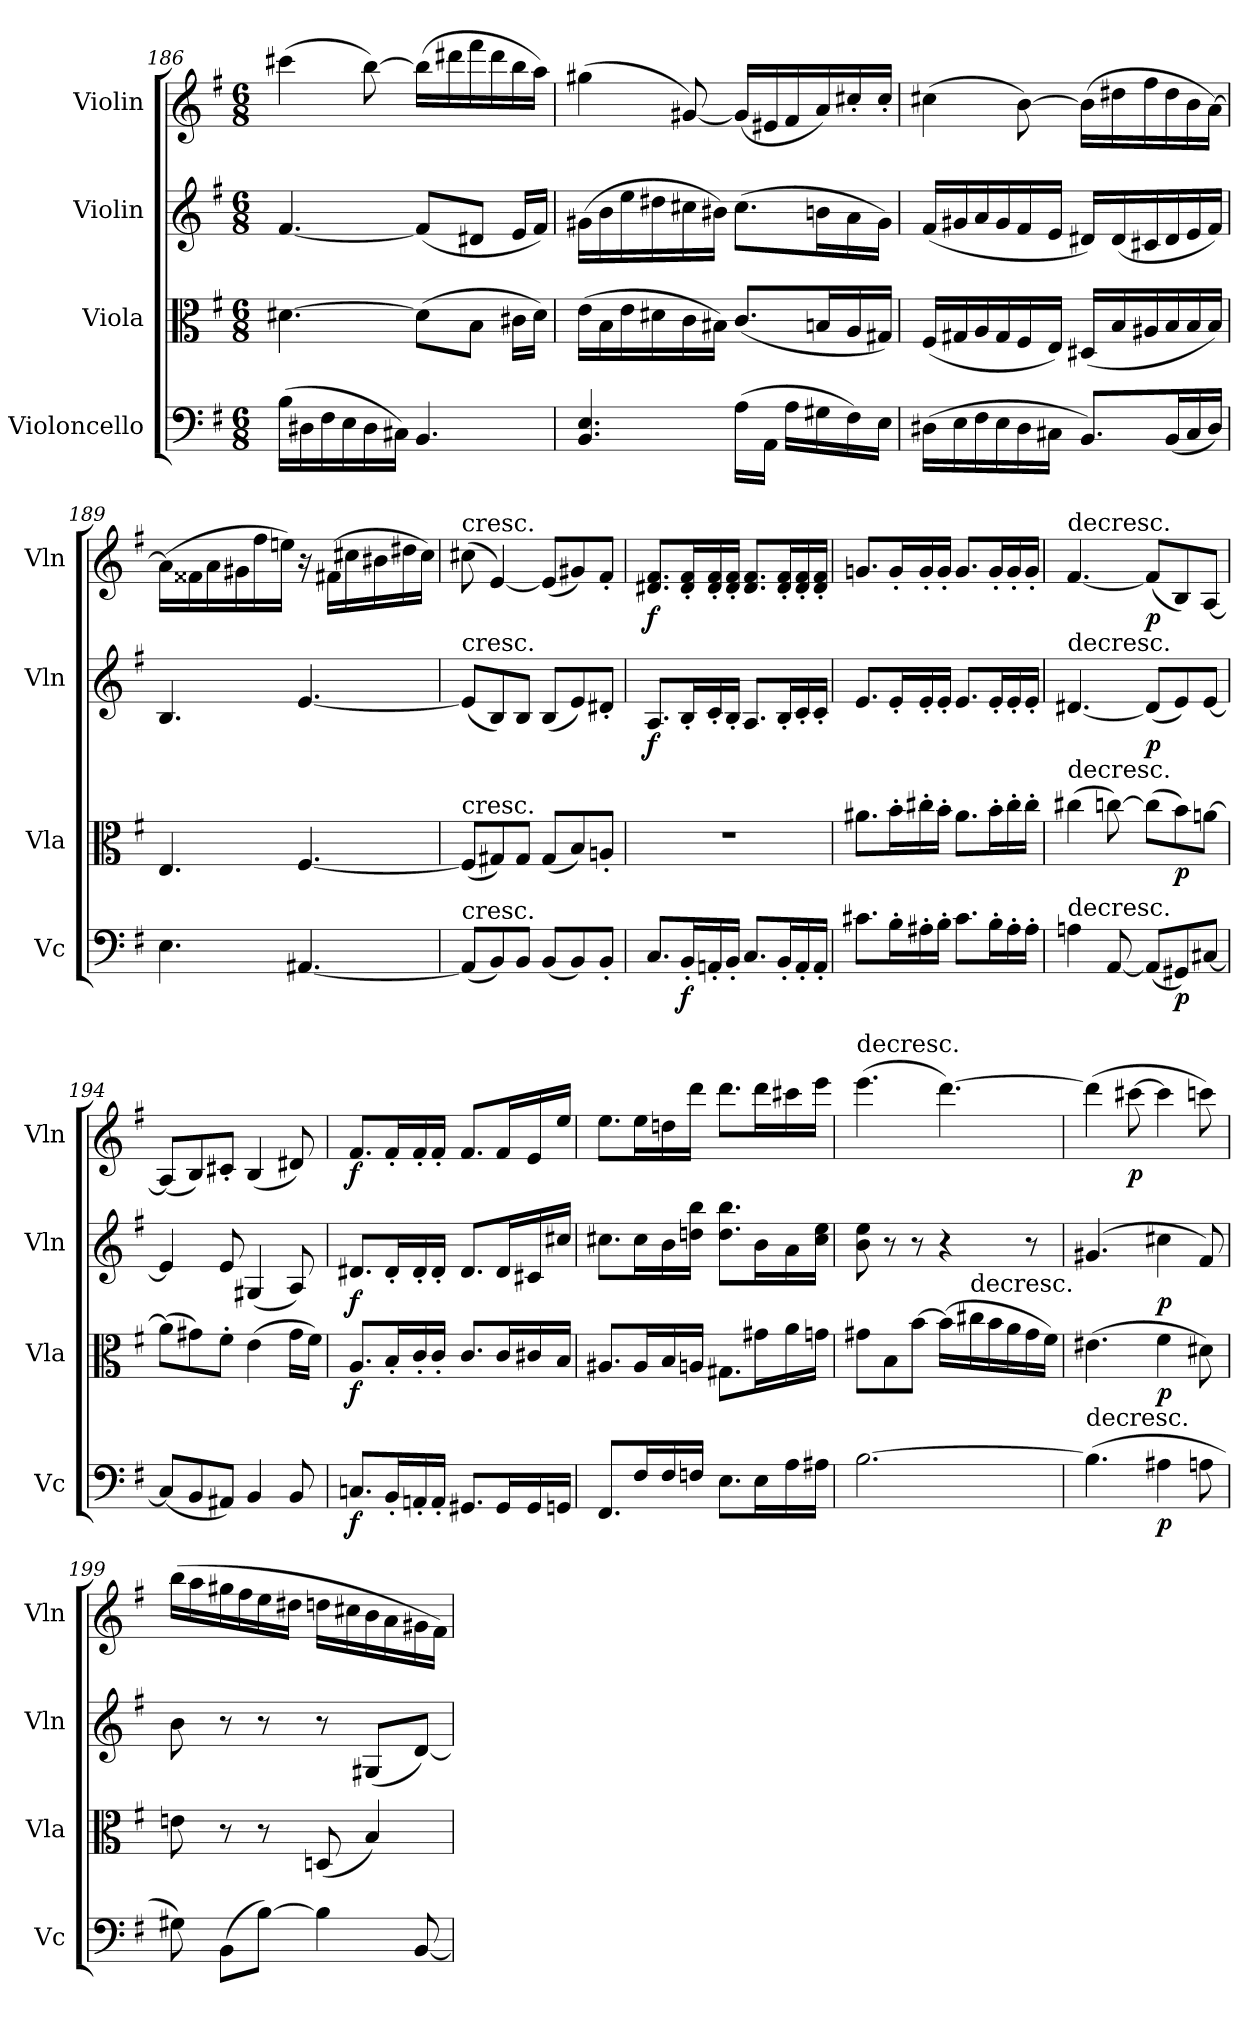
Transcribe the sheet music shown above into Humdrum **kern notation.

**kern	**dynam	**kern	**dynam	**kern	**dynam	**kern	**dynam
*part4	*part4	*part3	*part3	*part2	*part2	*part1	*part1
*staff4	*staff4	*staff3	*staff3	*staff2	*staff2	*staff1	*staff1
*I"Violoncello	*	*I"Viola	*	*I"Violin	*	*I"Violin	*
*I'Vc	*	*I'Vla	*	*I'Vln	*	*I'Vln	*
*clefF4	*	*clefC3	*	*clefG2	*	*clefG2	*
*k[f#]	*	*k[f#]	*	*k[f#]	*	*k[f#]	*
*e:	*	*e:	*	*e:	*	*e:	*
*M6/8	*	*M6/8	*	*M6/8	*	*M6/8	*
=186	=186	=186	=186	=186	=186	=186	=186
(16B\LL	.	[4.d#X\	.	[4.f#/	.	(4ccc#X\	.
16D#X\	.	.	.	.	.	.	.
16F#\	.	.	.	.	.	.	.
16E\	.	.	.	.	.	.	.
16D#\	.	.	.	.	.	[8bb\)	.
16C#X\JJ)	.	.	.	.	.	.	.
4.BB/	.	(8d#\L]	.	(8f#/L]	.	(16bb\LL]	.
.	.	.	.	.	.	16ddd#X\	.
.	.	8B\J	.	8d#X/J	.	16fff#\	.
.	.	.	.	.	.	16ddd#\	.
.	.	16c#X\LL	.	16e/LL	.	16bb\	.
.	.	16d#\JJ)	.	16f#/JJ)	.	16aa\JJ)	.
=187	=187	=187	=187	=187	=187	=187	=187
4.BB/ 4.E/	.	(16e\LL	.	(16g#X\LL	.	(4gg#X\	.
.	.	16B\	.	16b\	.	.	.
.	.	16e\	.	16ee\	.	.	.
.	.	16d#X\	.	16dd#X\	.	.	.
.	.	16c\	.	16cc#X\	.	[8g#X/)	.
.	.	16B#X\JJ)	.	16b#X\JJ)	.	.	.
(16A\LL	.	(8.c/L	.	(8.cc#\L	.	(16g#/LL]	.
16AA\JJ	.	.	.	.	.	16e#X/	.
16A\LL	.	.	.	.	.	16f#/	.
16G#X\	.	16Bn/L	.	16bn\L	.	16a/)	.
16F#\)	.	16A/	.	16a\	.	16cc#X'/	.
16E\JJ	.	16G#X/JJ)	.	16g#\JJ)	.	16cc#'/JJ	.
=188	=188	=188	=188	=188	=188	=188	=188
(16D#X\LL	.	(16F#/LL	.	(16f#/LL	.	(4cc#X\	.
16E\	.	16G#X/	.	16g#X/	.	.	.
16F#\	.	16A/	.	16a/	.	.	.
16E\	.	16G#/	.	16g#/	.	.	.
16D#\	.	16F#/	.	16f#/	.	[8b\)	.
16C#X\JJ	.	16E/JJ)	.	16e/JJ	.	.	.
8.BB/L)	.	(16D#X/LL	.	16d#X/LL)	.	(16b\LL]	.
.	.	16B/	.	(16d#/	.	16dd#X\	.
.	.	16A#X/	.	16c#X/	.	16ff#\	.
(16BB/L	.	16B/	.	16d#/	.	16dd#\	.
16C#/	.	16B/	.	16e/	.	16b\	.
16D#/JJ)	.	16B/JJ)	.	16f#/JJ)	.	[16a\JJ)	.
=189	=189	=189	=189	=189	=189	=189	=189
4.E\	.	4.E/	.	4.B/	.	(16a\LL]	.
.	.	.	.	.	.	16f##X\	.
.	.	.	.	.	.	16a\	.
.	.	.	.	.	.	16g#X\	.
.	.	.	.	.	.	16ff#\	.
.	.	.	.	.	.	16een\JJ)	.
[4.AA#X/	.	[4.F#/	.	[4.e/	.	16r	.
.	.	.	.	.	.	(16f#X\LL	.
.	.	.	.	.	.	16cc#X\	.
.	.	.	.	.	.	16b#X\	.
.	.	.	.	.	.	16dd#X\	.
.	.	.	.	.	.	16cc#\JJ)	.
=190	=190	=190	=190	=190	=190	=190	=190
!	!	!	!	!	!	!LO:TX:t=cresc.	!
!	!	!	!	!LO:TX:t=cresc.	!	!	!
!	!	!LO:TX:t=cresc.	!	!	!	!	!
!LO:TX:t=cresc.	!	!	!	!	!	!	!
(8AA#/L]	.	(8F#/L]	.	(8e/L]	.	(8cc#X\	.
8BB/)	.	8G#X/)	.	8B/)	.	[4e/)	.
8BB/J	.	8G#/J	.	8B/J	.	.	.
(8BB/L	.	(8G#/L	.	(8B/L	.	(8e/L]	.
8BB/)	.	8B/)	.	8e/)	.	8g#X/)	.
8BB'/J	.	8An'/J	.	8d#X'/J	.	8f#'/J	.
=191	=191	=191	=191	=191	=191	=191	=191
8.C/L	.	2.r	.	8.A/L	f	8.d#X/ 8.f#/L	f
16BB'/L	f	.	.	16B'/L	.	16d#'/ 16f#'/L	.
16AAn'/	.	.	.	16c'/	.	16d#'/ 16f#'/	.
16BB'/JJ	.	.	.	16B'/JJ	.	16d#'/ 16f#'/JJ	.
8.C/L	.	.	.	8.A/L	.	8.d#/ 8.f#/L	.
16BB'/L	.	.	.	16B'/L	.	16d#'/ 16f#'/L	.
16AA'/	.	.	.	16c'/	.	16d#'/ 16f#'/	.
16AA'/JJ	.	.	.	16c'/JJ	.	16d#'/ 16f#'/JJ	.
=192	=192	=192	=192	=192	=192	=192	=192
8.c#X\L	.	8.a#X\L	.	8.e/L	.	8.gn/L	.
16B'\L	.	16b'\L	.	16e'/L	.	16g'/L	.
16A#X'\	.	16cc#X'\	.	16e'/	.	16g'/	.
16B'\JJ	.	16b'\JJ	.	16e'/JJ	.	16g'/JJ	.
8.c#\L	.	8.a#\L	.	8.e/L	.	8.g/L	.
16B'\L	.	16b'\L	.	16e'/L	.	16g'/L	.
16A#'\	.	16cc#'\	.	16e'/	.	16g'/	.
16A#'\JJ	.	16cc#'\JJ	.	16e'/JJ	.	16g'/JJ	.
=193	=193	=193	=193	=193	=193	=193	=193
!	!	!	!	!	!	!LO:TX:t=decresc.	!
!	!	!	!	!LO:TX:t=decresc.	!	!	!
!	!	!LO:TX:t=decresc.	!	!	!	!	!
!LO:TX:t=decresc.	!	!	!	!	!	!	!
4An\	.	(4cc#X\	.	[4.d#X/	.	[4.f#/	.
[8AA/	.	[8ccn\)	.	.	.	.	.
(8AA/L]	.	(8cc\L]	.	(8d#/L]	p	(8f#/L]	p
8GG#X/)	p	8b\)	p	8e/)	.	8B/)	.
[8C#X/J	.	[8an\J	.	[8e/J	.	[8A/J	.
=194	=194	=194	=194	=194	=194	=194	=194
(8C#/L]	.	(8a\L]	.	4e/]	.	(8A/L]	.
8BB/	.	8g#X\)	.	.	.	8B/)	.
8AA#X/J)	.	8f#'\J	.	8e/	.	8c#X'/J	.
4BB/	.	(4e\	.	(4G#X/	.	(4B/	.
8BB/	.	16g#\LL	.	8A/)	.	8d#X/)	.
.	.	16f#\JJ)	.	.	.	.	.
=195	=195	=195	=195	=195	=195	=195	=195
8.Cn/L	f	8.A/L	f	8.d#X/L	f	8.f#/L	f
16BB'/L	.	16B'/L	.	16d#'/L	.	16f#'/L	.
16AAn'/	.	16c'/	.	16d#'/	.	16f#'/	.
16AA'/JJ	.	16c'/JJ	.	16d#'/JJ	.	16f#'/JJ	.
8.GG#X/L	.	8.c/L	.	8.d#/L	.	8.f#/L	.
16GG#/L	.	16c/L	.	16d#/L	.	16f#/L	.
16GG#/	.	16c#X/	.	16c#X/	.	16e/	.
16GGn/JJ	.	16B/JJ	.	16cc#X/JJ	.	16ee/JJ	.
=196	=196	=196	=196	=196	=196	=196	=196
8.FF#/L	.	8.A#X/L	.	8.cc#X\L	.	8.ee\L	.
16F#/L	.	16A#/L	.	16cc#\L	.	16ee\L	.
16F#/	.	16B/	.	16b\	.	16ddn\	.
16Fn/JJ	.	16An/JJ	.	16ddn\ 16bb\JJ	.	16ddd\JJ	.
8.E\L	.	8.G#X\L	.	8.dd\ 8.bb\L	.	8.ddd\L	.
16E\L	.	16g#X\L	.	16b\L	.	16ddd\L	.
16A\	.	16a\	.	16a\	.	16ccc#X\	.
16A#X\JJ	.	16gn\JJ	.	16cc#\ 16ee\JJ	.	16eee\JJ	.
=197	=197	=197	=197	=197	=197	=197	=197
!	!	!	!	!	!	!LO:TX:t=decresc.	!
[2.B\	.	8g#X\L	.	8b\ 8ee\	.	(4.eee\	.
.	.	8B\	.	8r	.	.	.
.	.	[8b\J	.	8r	.	.	.
.	.	(16b\LL]	.	4r	.	[4.ddd\)	.
!	!	!LO:TX:t=decresc.	!	!	!	!	!
.	.	16cc#X\	.	.	.	.	.
.	.	16b\	.	.	.	.	.
.	.	16a\	.	.	.	.	.
.	.	16g#\	.	8r	.	.	.
.	.	16f#\JJ)	.	.	.	.	.
=198	=198	=198	=198	=198	=198	=198	=198
!LO:TX:t=decresc.	!	!	!	!	!	!	!
(4.B\]	.	(4.e#X\	.	(4.g#X/	.	(4ddd\]	.
.	.	.	.	.	.	[8ccc#X\	p
4A#X\	p	4f#\	p	4cc#X\	p	4ccc#\]	.
8An\	.	8d#X\)	.	8f#/)	.	8cccn\)	.
=199	=199	=199	=199	=199	=199	=199	=199
8G#X\)	.	8en\	.	8b\	.	(16bb\LL	.
.	.	.	.	.	.	16aa\	.
(8BB\L	.	8r	.	8r	.	16gg#X\	.
.	.	.	.	.	.	16ff#\	.
[8B\J)	.	8r	.	8r	.	16ee\	.
.	.	.	.	.	.	16dd#X\JJ	.
4B\]	.	(8Dn/	.	8r	.	16ddn\LL	.
.	.	.	.	.	.	16cc#X\	.
.	.	4B/)	.	(8G#X/L	.	16b\	.
.	.	.	.	.	.	16a\	.
[8BB/	.	.	.	[8d/J)	.	16g#X\	.
.	.	.	.	.	.	16f#\JJ)	.
=	=	=	=	=	=	=	=
*-	*-	*-	*-	*-	*-	*-	*-
